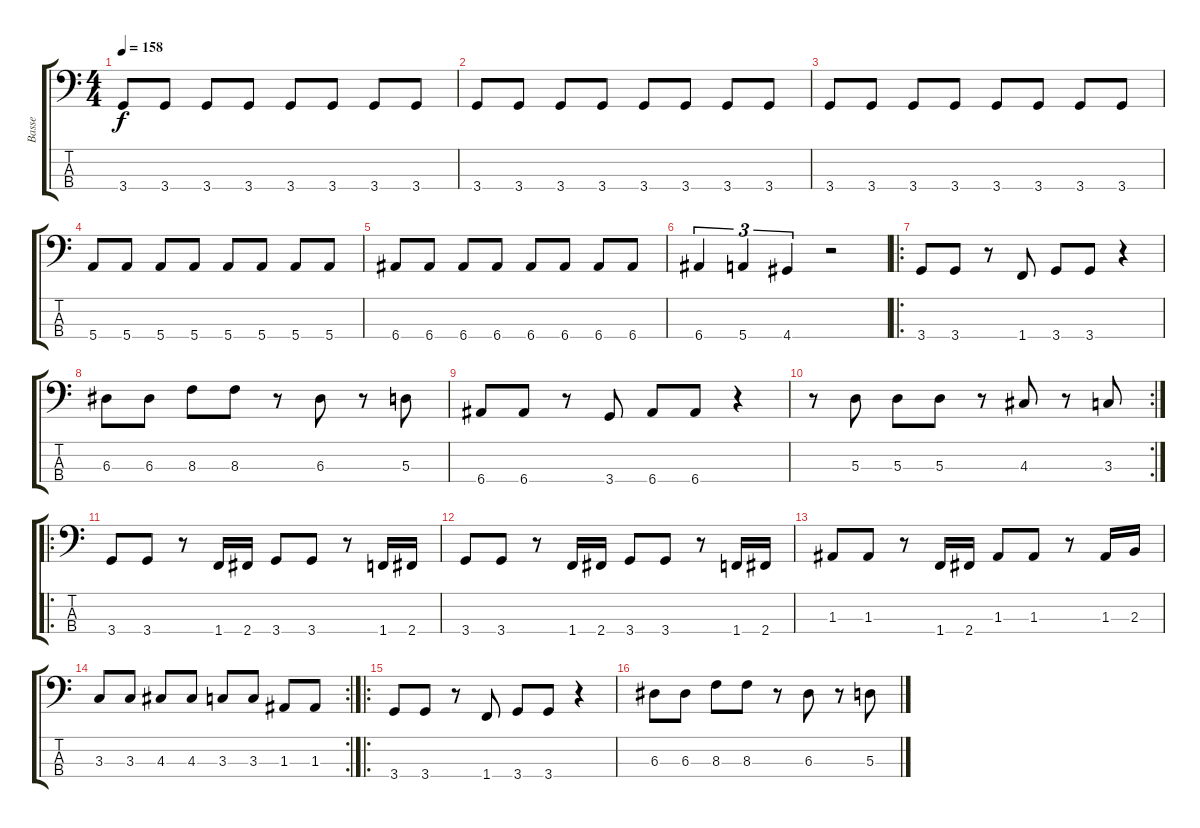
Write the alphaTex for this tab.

\track ("Basse" "Basse") {instrument electricbassfinger}
\staff {score tabs}
\tuning (G2 D2 A1 E1) {hide}
\ts (4 4)
\tempo 158
\clef f4
\ks c
3.4.8{dy f} 3.4.8 3.4.8 3.4.8 3.4.8 3.4.8 3.4.8 3.4.8 |
3.4.8 3.4.8 3.4.8 3.4.8 3.4.8 3.4.8 3.4.8 3.4.8 |
3.4.8 3.4.8 3.4.8 3.4.8 3.4.8 3.4.8 3.4.8 3.4.8 |
5.4.8 5.4.8 5.4.8 5.4.8 5.4.8 5.4.8 5.4.8 5.4.8 |
6.4.8 6.4.8 6.4.8 6.4.8 6.4.8 6.4.8 6.4.8 6.4.8 |
6.4.4{tu (3 2)} 5.4.4{tu (3 2)} 4.4.4{tu (3 2)} r.2 |
\ro
3.4.8 3.4.8 r.8 1.4.8 3.4.8 3.4.8 r.4 |
6.3.8 6.3.8 8.3.8 8.3.8 r.8 6.3.8 r.8 5.3.8 |
6.4.8 6.4.8 r.8 3.4.8 6.4.8 6.4.8 r.4 |
\rc 2
r.8 5.3.8 5.3.8 5.3.8 r.8 4.3.8 r.8 3.3.8 |
\ro
3.4.8 3.4.8 r.8 1.4.16 2.4.16 3.4.8 3.4.8 r.8 1.4.16 2.4.16 |
3.4.8 3.4.8 r.8 1.4.16 2.4.16 3.4.8 3.4.8 r.8 1.4.16 2.4.16 |
1.3.8 1.3.8 r.8 1.4.16 2.4.16 1.3.8 1.3.8 r.8 1.3.16 2.3.16 |
\rc 2
3.3.8 3.3.8 4.3.8 4.3.8 3.3.8 3.3.8 1.3.8 1.3.8 |
\ro
3.4.8 3.4.8 r.8 1.4.8 3.4.8 3.4.8 r.4 |
6.3.8 6.3.8 8.3.8 8.3.8 r.8 6.3.8 r.8 5.3.8
